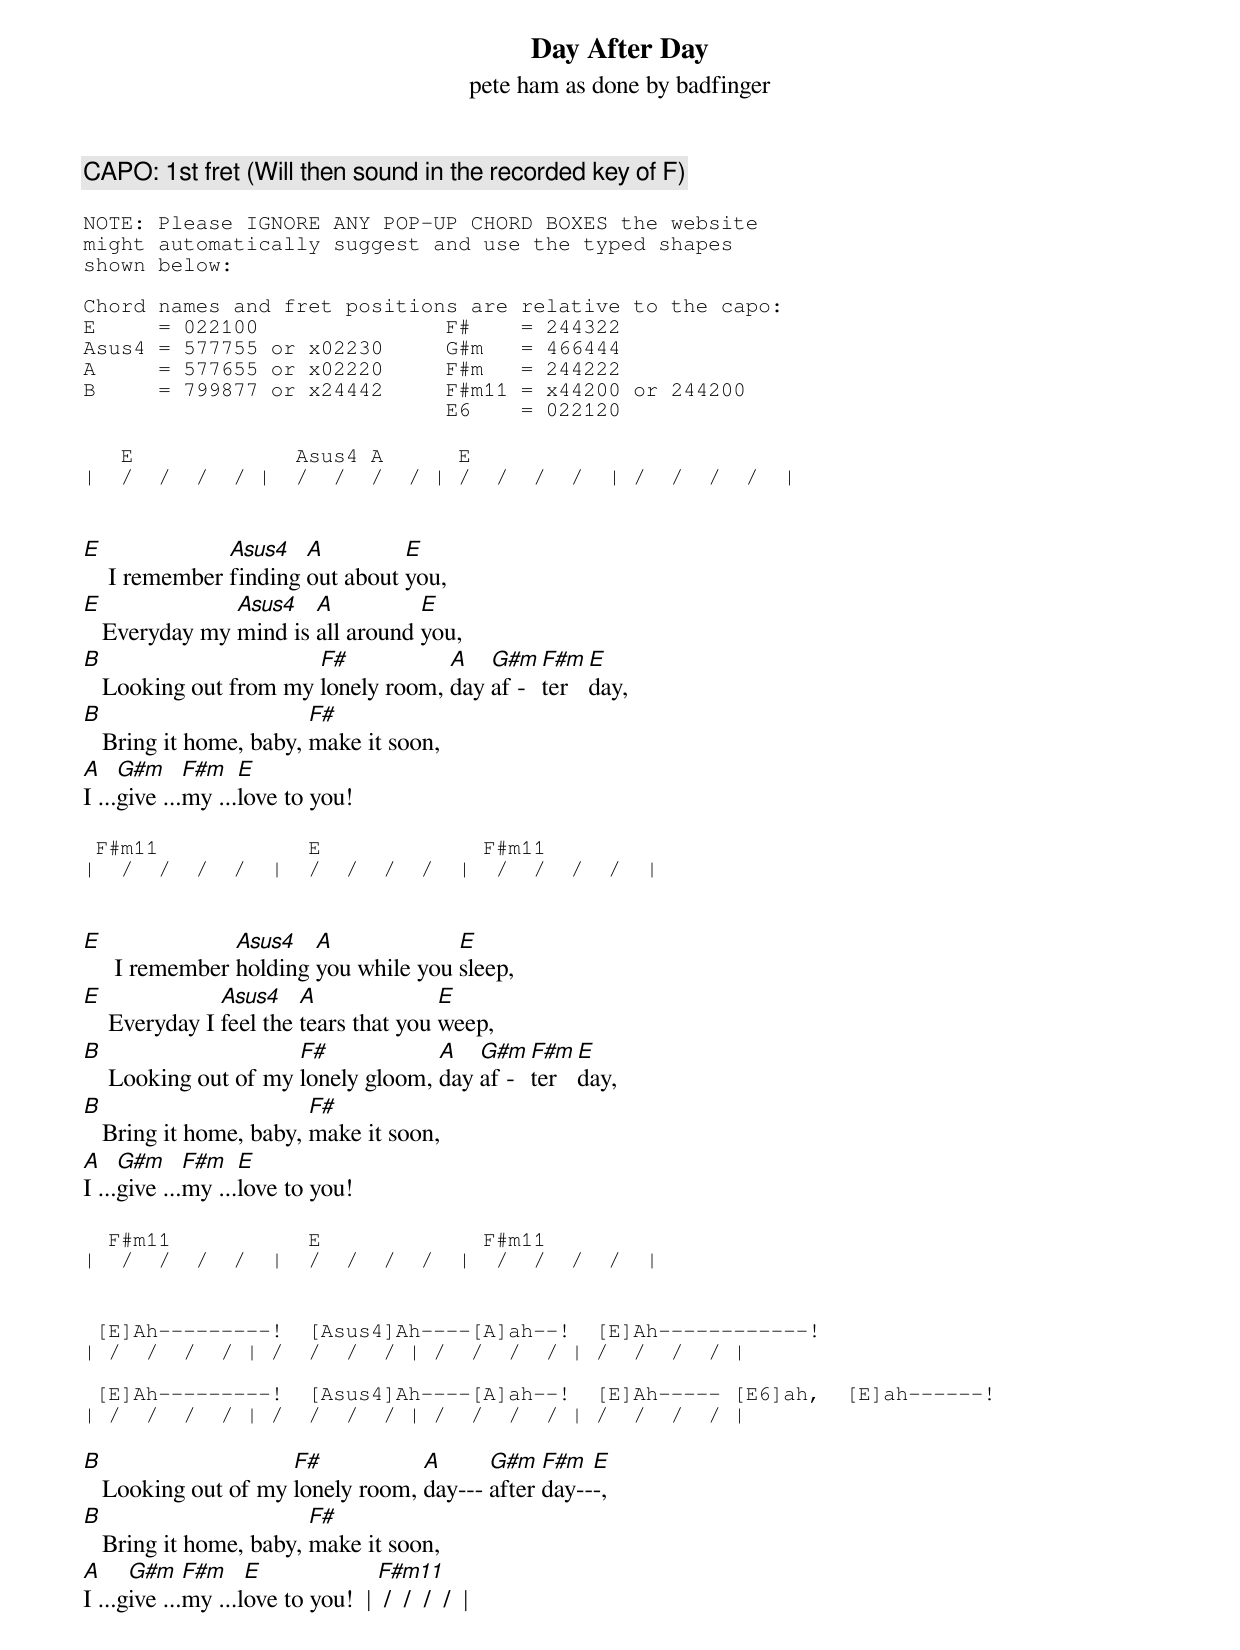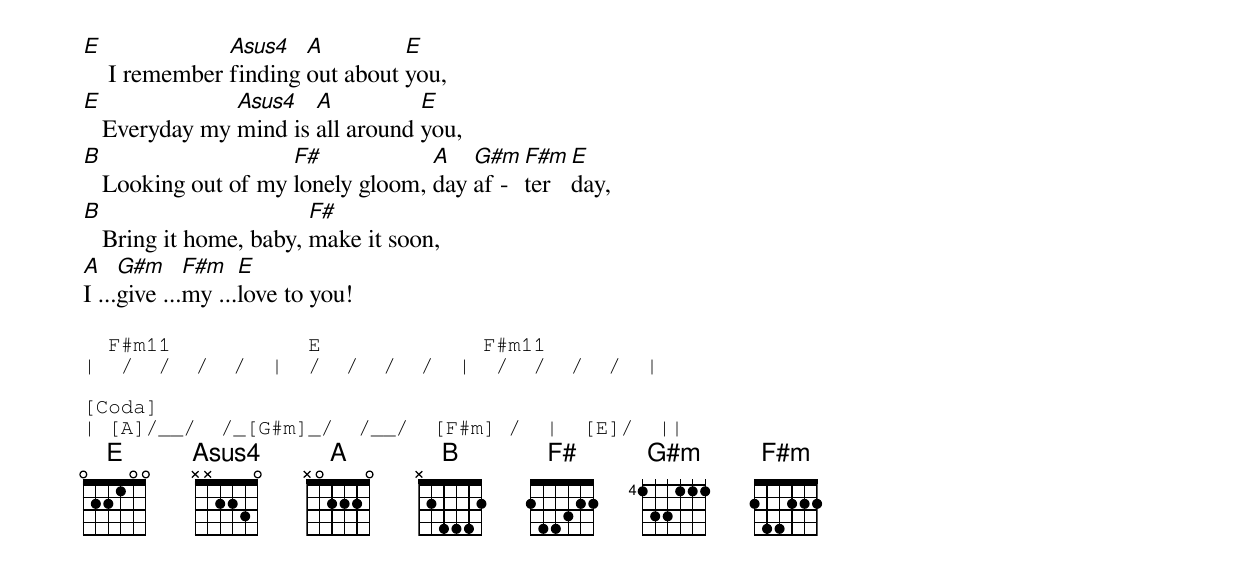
{title: Day After Day}
{subtitle: pete ham as done by badfinger}
{c:CAPO: 1st fret (Will then sound in the recorded key of F)}

{sot}
NOTE: Please IGNORE ANY POP-UP CHORD BOXES the website
might automatically suggest and use the typed shapes
shown below:

Chord names and fret positions are relative to the capo:
E     = 022100               F#    = 244322
Asus4 = 577755 or x02230     G#m   = 466444
A     = 577655 or x02220     F#m   = 244222
B     = 799877 or x24442     F#m11 = x44200 or 244200
                             E6    = 022120
{eot}

{sot}
   E             Asus4 A      E
|  /  /  /  / |  /  /  /  / | /  /  /  /  | /  /  /  /  |
{eot}


[E]    I remember [Asus4]finding [A]out about [E]you,
[E]   Everyday my [Asus4]mind is [A]all around [E]you,
[B]   Looking out from my [F#]lonely room, [A]day [G#m]af - [F#m]ter  [E]day,
[B]   Bring it home, baby, [F#]make it soon,
[A]I ...[G#m]give ...[F#m]my ...[E]love to you!

{sot}
 F#m11            E             F#m11
|  /  /  /  /  |  /  /  /  /  |  /  /  /  /  |
{eot}


[E]     I remember [Asus4]holding [A]you while you [E]sleep,
[E]    Everyday I [Asus4]feel the [A]tears that you [E]weep,
[B]    Looking out of my [F#]lonely gloom, [A]day [G#m]af - [F#m]ter  [E]day,
[B]   Bring it home, baby, [F#]make it soon,
[A]I ...[G#m]give ...[F#m]my ...[E]love to you!

{sot}
  F#m11           E             F#m11
|  /  /  /  /  |  /  /  /  /  |  /  /  /  /  |
{eot}


{sot}
 [E]Ah---------!  [Asus4]Ah----[A]ah--!  [E]Ah------------!
| /  /  /  / | /  /  /  / | /  /  /  / | /  /  /  / |

 [E]Ah---------!  [Asus4]Ah----[A]ah--!  [E]Ah----- [E6]ah,  [E]ah------!
| /  /  /  / | /  /  /  / | /  /  /  / | /  /  /  / |
{eot}

[B]   Looking out of my [F#]lonely room, [A]day--- [G#m]after [F#m]day--[E]-,
[B]   Bring it home, baby, [F#]make it soon,
[A]I ...g[G#m]ive ...[F#m]my ...l[E]ove to you!  | [F#m11] /  /  /  /  |


[E]    I remember [Asus4]finding [A]out about [E]you,
[E]   Everyday my [Asus4]mind is [A]all around [E]you,
[B]   Looking out of my [F#]lonely gloom, [A]day [G#m]af - [F#m]ter  [E]day,
[B]   Bring it home, baby, [F#]make it soon,
[A]I ...[G#m]give ...[F#m]my ...[E]love to you!

{sot}
  F#m11           E             F#m11
|  /  /  /  /  |  /  /  /  /  |  /  /  /  /  |

[Coda]
| [A]/__/  /_[G#m]_/  /__/  [F#m] /  |  [E]/  ||
{eot}
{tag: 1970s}
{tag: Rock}
